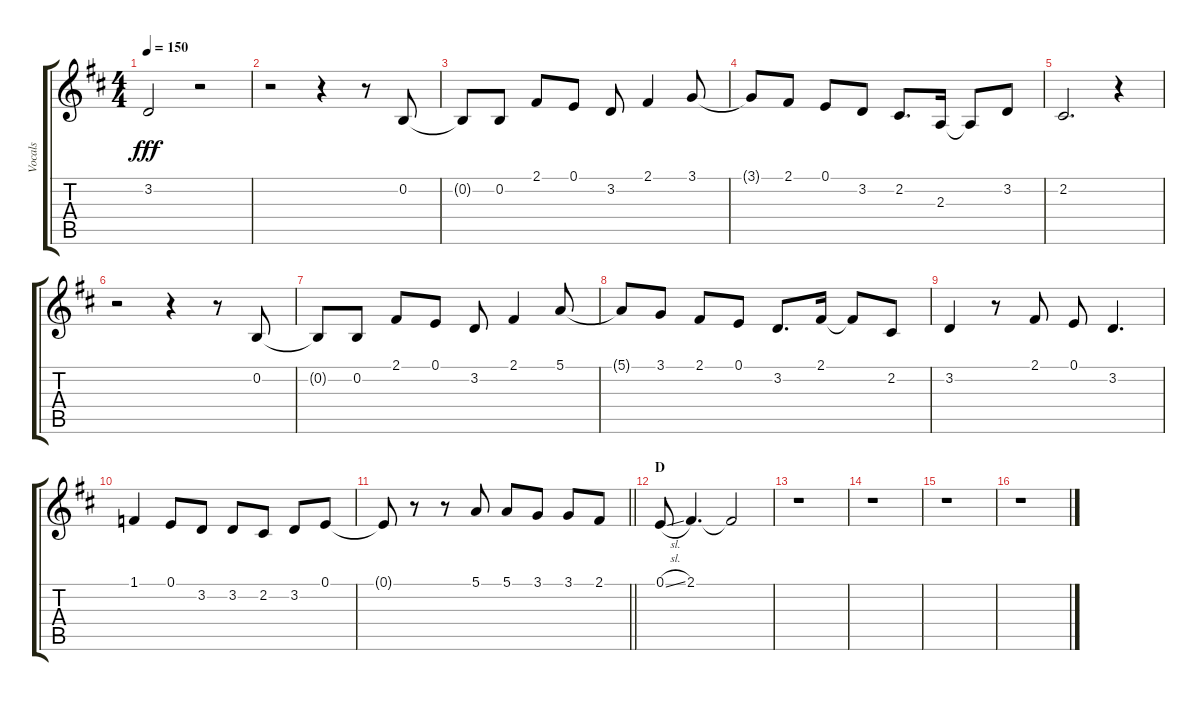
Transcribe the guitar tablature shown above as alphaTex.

\track ("Vocals" "Vocals") {instrument voiceoohs}
\staff {score tabs}
\tuning (E4 B3 G3 D3 A2 E2) {hide}
\ts (4 4)
\tempo 150
\clef g2
\ks d
3.2.2{dy fff} r.2 |
r.2 r.4 r.8 0.2.8 |
0.2{t}.8 0.2.8 2.1.8 0.1.8 3.2.8 2.1.4 3.1.8 |
3.1{t}.8 2.1.8 0.1.8 3.2.8 2.2.8{d} 2.3.16 2.3{t}.8 3.2.8 |
2.2.2{d} r.4 |
r.2 r.4 r.8 0.2.8 |
0.2{t}.8 0.2.8 2.1.8 0.1.8 3.2.8 2.1.4 5.1.8 |
5.1{t}.8 3.1.8 2.1.8 0.1.8 3.2.8{d} 2.1.16 2.1{t}.8 2.2.8 |
3.2.4 r.8 2.1.8 0.1.8 3.2.4{d} |
1.1.4 0.1.8 3.2.8 3.2.8 2.2.8 3.2.8 0.1.8 |
\barLineRight lightlight
0.1{t}.8 r.8 r.8 5.1.8 5.1.8 3.1.8 3.1.8 2.1.8 |
\section ("" "D")
0.1{sl}.8 2.1.4{d} 2.1{t}.2 |
r.1 |
r.1 |
r.1 |
r.1
